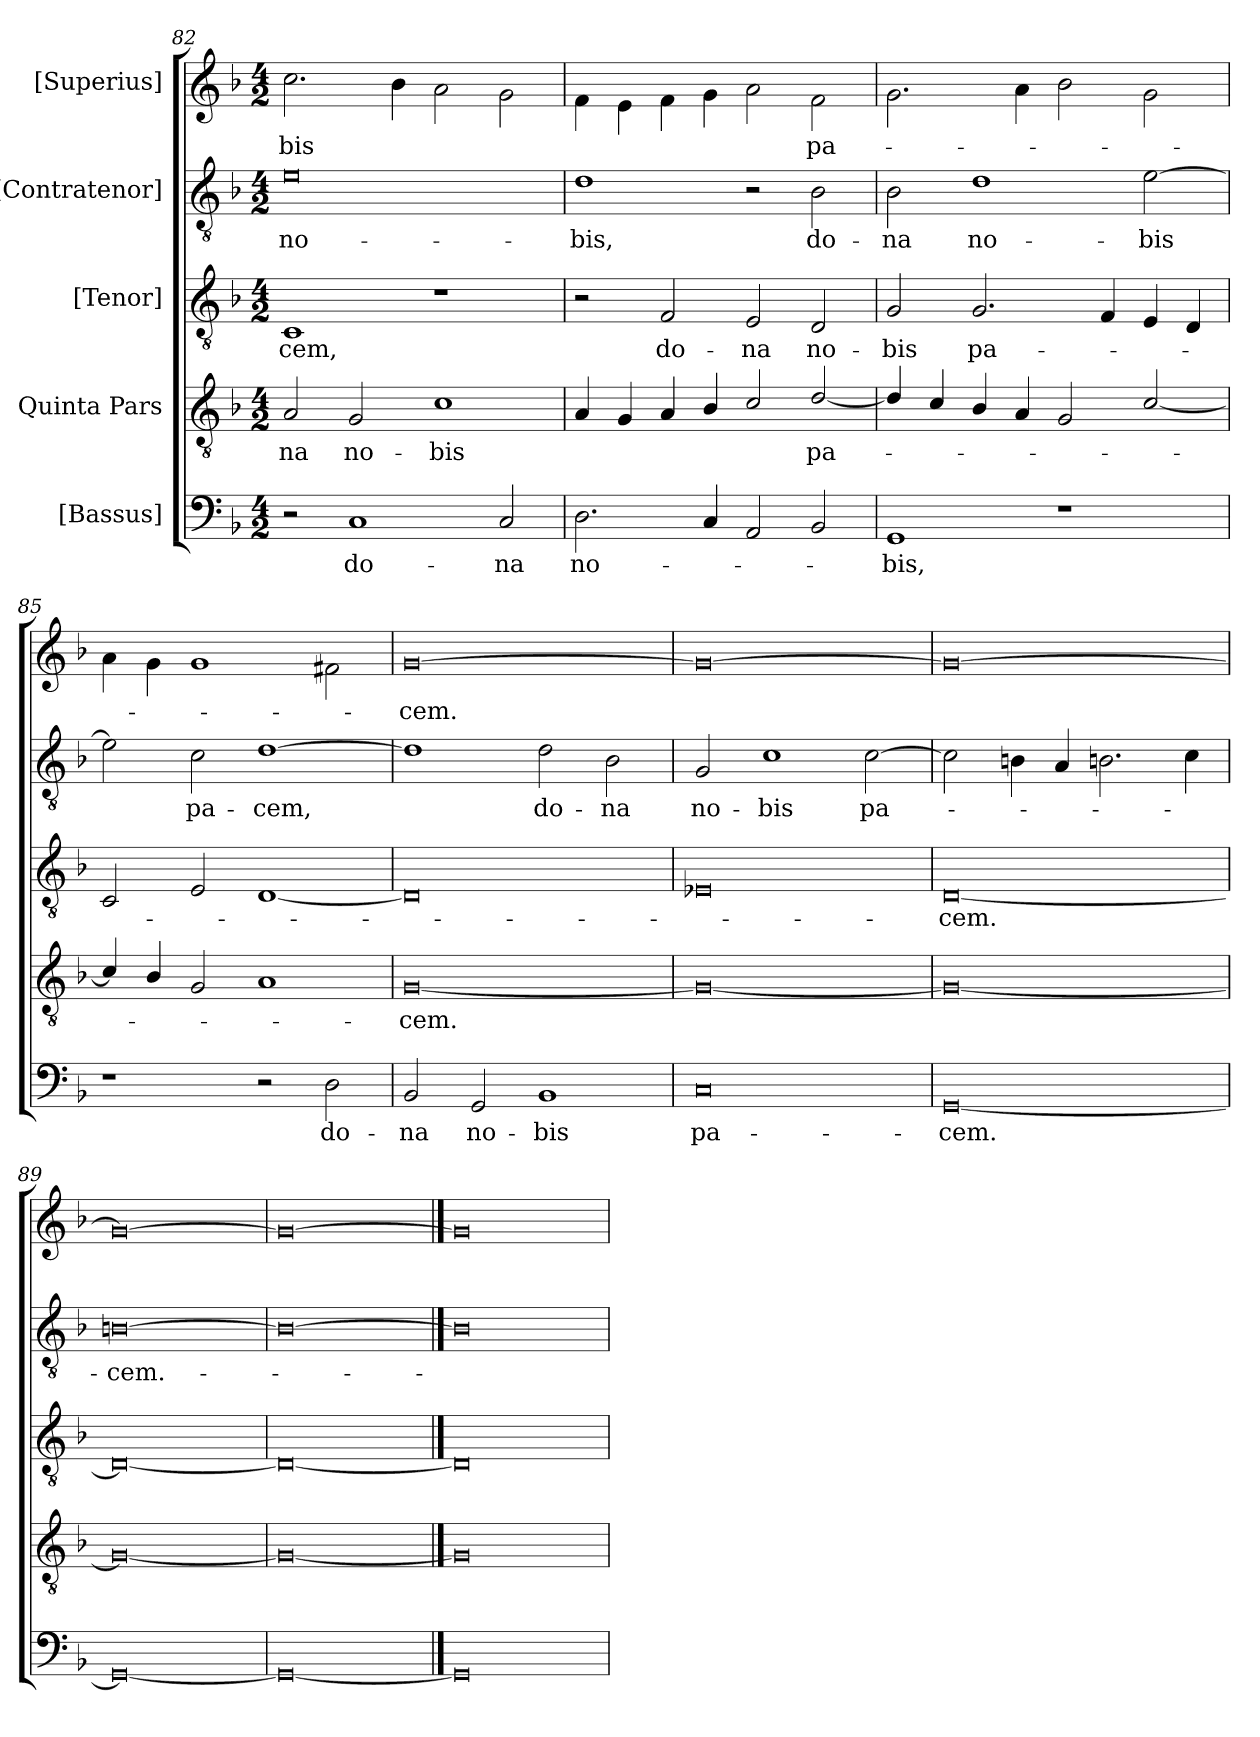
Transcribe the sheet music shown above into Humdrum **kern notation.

**kern	**text	**kern	**text	**kern	**text	**kern	**text	**kern	**text
*part5	*part5	*part4	*part4	*part3	*part3	*part2	*part2	*part1	*part1
*staff5	*staff5	*staff4	*staff4	*staff3	*staff3	*staff2	*staff2	*staff1	*staff1
*I"[Bassus]	*	*I"Quinta Pars	*	*I"[Tenor]	*	*I"[Contratenor]	*	*I"[Superius]	*
*clefF4	*	*clefGv2	*	*clefGv2	*	*clefGv2	*	*clefG2	*
*k[b-]	*	*k[b-]	*	*k[b-]	*	*k[b-]	*	*k[b-]	*
*M4/2	*	*M4/2	*	*M4/2	*	*M4/2	*	*M4/2	*
=82	=82	=82	=82	=82	=82	=82	=82	=82	=82
2r	.	2A/	-na	1C/	-cem,	0e\	no-	2.cc\	-bis
1C/	do-	2G/	no-	.	.	.	.	.	.
.	.	.	.	.	.	.	.	4b-\	.
.	.	1c/	-bis	1r	.	.	.	2a\	.
2C/	-na	.	.	.	.	.	.	2g\	.
=83	=83	=83	=83	=83	=83	=83	=83	=83	=83
2.D\	no-	4A/	.	2r	.	1d\	-bis,	4f\	.
.	.	4G/	.	.	.	.	.	4e\	.
.	.	4A/	.	2F/	do-	.	.	4f\	.
4C/	.	4B-/	.	.	.	.	.	4g\	.
2AA/	.	2c/	.	2E/	-na	2r	.	2a\	.
2BB-/	.	[2d/	pa-	2D/	no-	2B-\	do-	2f\	pa-
=84	=84	=84	=84	=84	=84	=84	=84	=84	=84
1GG/	-bis,	4d/]	.	2G/	-bis	2B-\	-na	2.g\	.
.	.	4c/	.	.	.	.	.	.	.
.	.	4B-/	.	2.G/	pa-	1d\	no-	.	.
.	.	4A/	.	.	.	.	.	4a\	.
1r	.	2G/	.	.	.	.	.	2b-\	.
.	.	.	.	4F/	.	.	.	.	.
.	.	[2c/	.	4E/	.	[2e\	-bis	2g\	.
.	.	.	.	4D/	.	.	.	.	.
=85	=85	=85	=85	=85	=85	=85	=85	=85	=85
1r	.	4c/]	.	2C/	.	2e\]	.	4a\	.
.	.	4B-/	.	.	.	.	.	4g\	.
.	.	2G/	.	2E/	.	2c\	pa-	1g\	.
2r	.	1A/	.	[1D/	.	[1d\	-cem,	.	.
2D\	do-	.	.	.	.	.	.	2f#X\	.
=86	=86	=86	=86	=86	=86	=86	=86	=86	=86
2BB-/	-na	[0G/	-cem.	0D/]	.	1d\]	.	[0g\	-cem.
2GG/	no-	.	.	.	.	.	.	.	.
1BB-/	-bis	.	.	.	.	2d\	do-	.	.
.	.	.	.	.	.	2B-\	-na	.	.
=87	=87	=87	=87	=87	=87	=87	=87	=87	=87
0C/	pa-	0G/_	.	0E-X/	.	2G/	no-	0g\_	.
.	.	.	.	.	.	1c\	-bis	.	.
.	.	.	.	.	.	[2c\	pa-	.	.
=88	=88	=88	=88	=88	=88	=88	=88	=88	=88
[0GG/	-cem.	0G/_	.	[0D/	-cem.	2c\]	.	0g\_	.
.	.	.	.	.	.	4Bn\	.	.	.
.	.	.	.	.	.	4A/	.	.	.
.	.	.	.	.	.	2.Bn\	.	.	.
.	.	.	.	.	.	4c\	.	.	.
=89	=89	=89	=89	=89	=89	=89	=89	=89	=89
0GG/_	.	0G/_	.	0D/_	.	[0Bn\	cem.-	0g\_	.
=90	=90	=90	=90	=90	=90	=90	=90	=90	=90
0GG/_	.	0G/_	.	0D/_	.	0Bn\_	.	0g\_	.
==91	==91	==91	==91	==91	==91	==91	==91	==91	==91
0GG/]	.	0G/]	.	0D/]	.	0B\]	.	0g\]	.
=	=	=	=	=	=	=	=	=	=
*-	*-	*-	*-	*-	*-	*-	*-	*-	*-
